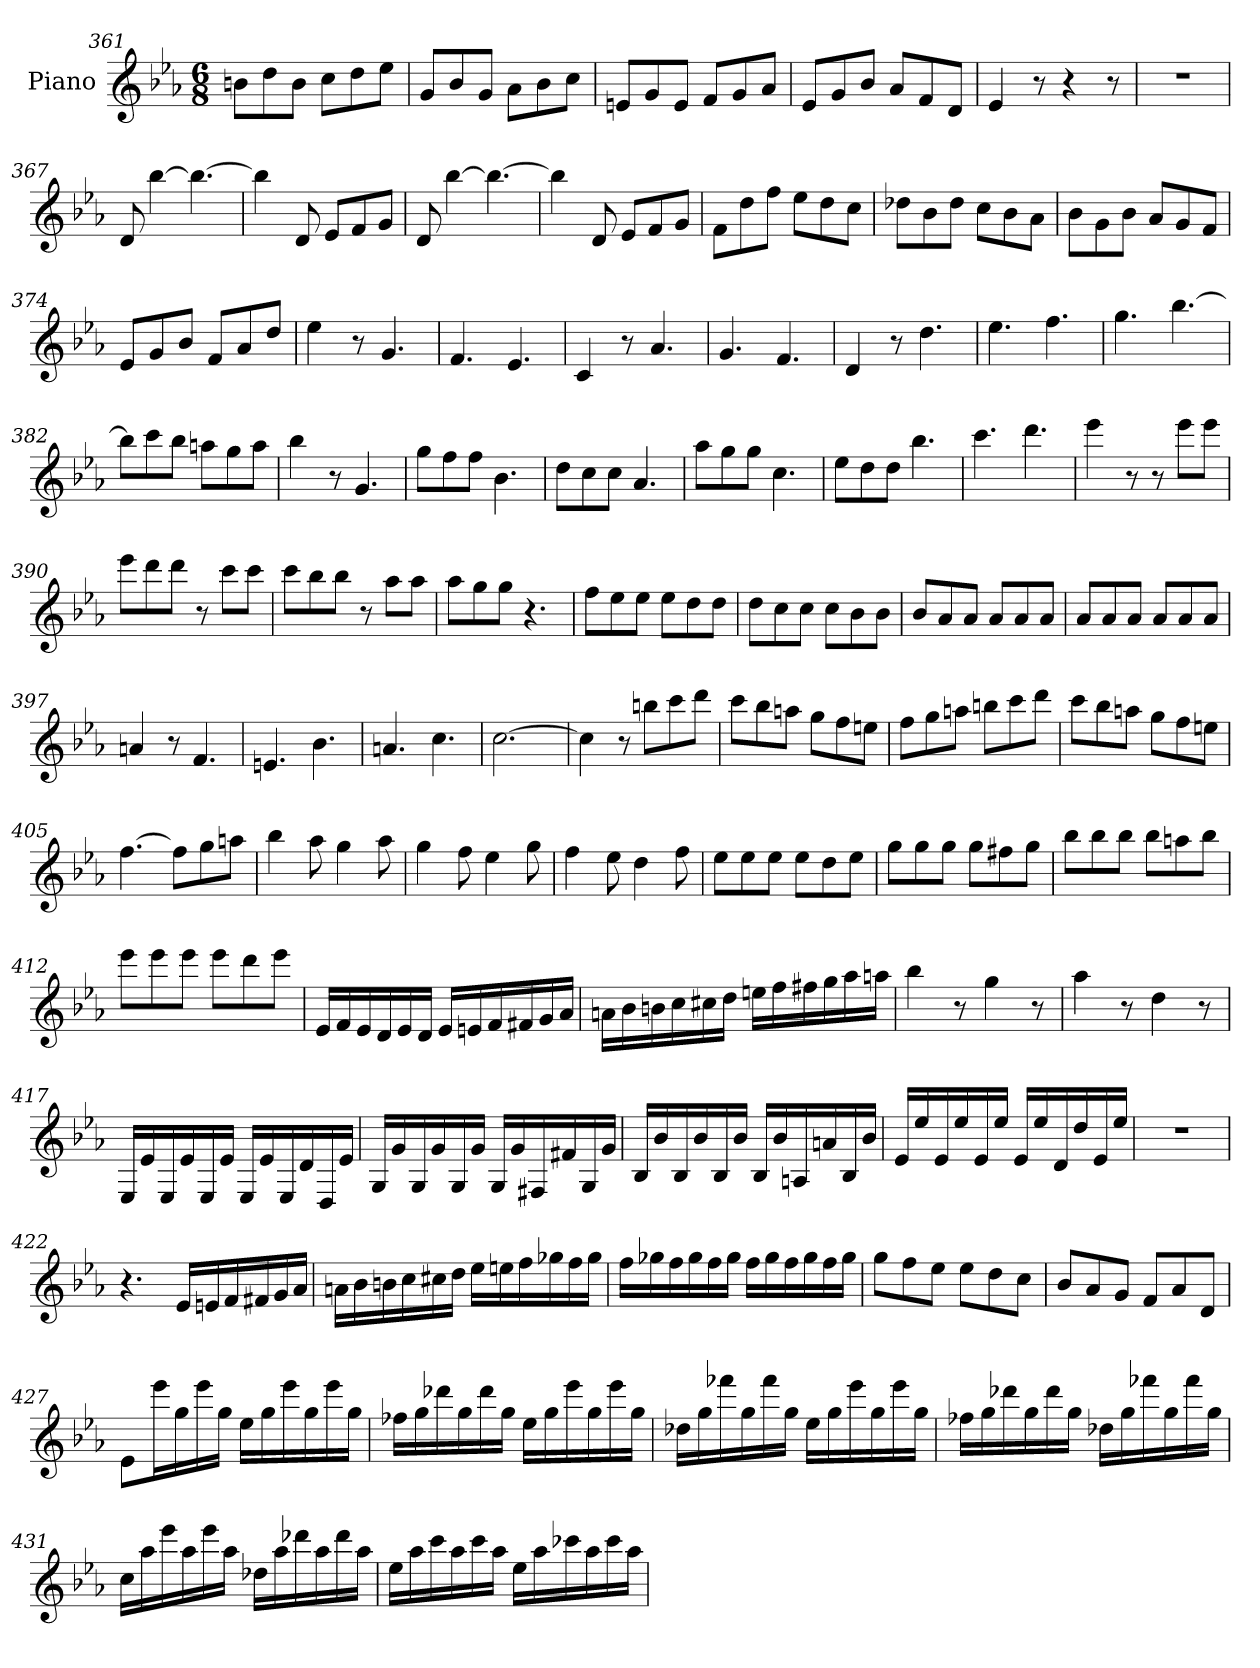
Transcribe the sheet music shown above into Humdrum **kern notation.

**kern
*part1
*staff1
*I"Piano
*I'Pno
*clefG2
*k[b-e-a-]
*M6/8
=361
8bn\L
8dd\
8b\J
8cc\L
8dd\
8ee-\J
=362
8g/L
8b-/
8g/J
8a-\L
8b-\
8cc\J
=363
8en/L
8g/
8e/J
8f/L
8g/
8a-/J
=364
8e-/L
8g/
8b-/J
8a-/L
8f/
8d/J
=365
4e-
8r
4r
8r
=366
2.r
=367
8d
[4bb-
4.bb-_
=368
4bb-]
8d
8e-/L
8f/
8g/J
=369
8d
[4bb-
4.bb-_
=370
4bb-]
8d
8e-/L
8f/
8g/J
=371
8f\L
8dd\
8ff\J
8ee-\L
8dd\
8cc\J
=372
8dd-X\L
8b-\
8dd-\J
8cc\L
8b-\
8a-\J
=373
8b-\L
8g\
8b-\J
8a-/L
8g/
8f/J
=374
8e-/L
8g/
8b-/J
8f/L
8a-/
8dd/J
=375
4ee-
8r
4.g
=376
4.f
4.e-
=377
4c
8r
4.a-
=378
4.g
4.f
=379
4d
8r
4.dd
=380
4.ee-
4.ff
=381
4.gg
[4.bb-
=382
8bb-\L]
8ccc\
8bb-\J
8aan\L
8gg\
8aa\J
=383
4bb-
8r
4.g
=384
8gg\L
8ff\
8ff\J
4.b-
=385
8dd\L
8cc\
8cc\J
4.a-
=386
8aa-\L
8gg\
8gg\J
4.cc
=387
8ee-\L
8dd\
8dd\J
4.bb-
=388
4.ccc
4.ddd
=389
4eee-
8r
8r
8eee-\L
8eee-\J
=390
8eee-\L
8ddd\
8ddd\J
8r
8ccc\L
8ccc\J
=391
8ccc\L
8bb-\
8bb-\J
8r
8aa-\L
8aa-\J
=392
8aa-\L
8gg\
8gg\J
4.r
=393
8ff\L
8ee-\
8ee-\J
8ee-\L
8dd\
8dd\J
=394
8dd\L
8cc\
8cc\J
8cc\L
8b-\
8b-\J
=395
8b-/L
8a-/
8a-/J
8a-/L
8a-/
8a-/J
=396
8a-/L
8a-/
8a-/J
8a-/L
8a-/
8a-/J
=397
4an
8r
4.f
=398
4.en
4.b-
=399
4.an
4.cc
=400
[2.cc
=401
4cc]
8r
8bbn\L
8ccc\
8ddd\J
=402
8ccc\L
8bb-\
8aan\J
8gg\L
8ff\
8een\J
=403
8ff\L
8gg\
8aan\J
8bbn\L
8ccc\
8ddd\J
=404
8ccc\L
8bb-\
8aan\J
8gg\L
8ff\
8een\J
=405
[4.ff
8ff\L]
8gg\
8aan\J
=406
4bb-
8aa-
4gg
8aa-
=407
4gg
8ff
4ee-
8gg
=408
4ff
8ee-
4dd
8ff
=409
8ee-\L
8ee-\
8ee-\J
8ee-\L
8dd\
8ee-\J
=410
8gg\L
8gg\
8gg\J
8gg\L
8ff#X\
8gg\J
=411
8bb-\L
8bb-\
8bb-\J
8bb-\L
8aan\
8bb-\J
=412
8eee-\L
8eee-\
8eee-\J
8eee-\L
8ddd\
8eee-\J
=413
16e-/LL
16f/
16e-/
16d/
16e-/
16d/JJ
16e-/LL
16en/
16f/
16f#X/
16g/
16a-/JJ
=414
16an\LL
16b-\
16bn\
16cc\
16cc#X\
16dd\JJ
16een\LL
16ff\
16ff#X\
16gg\
16aa-\
16aan\JJ
=415
4bb-
8r
4gg
8r
=416
4aa-
8r
4dd
8r
=417
16E-/LL
16e-/
16E-/
16e-/
16E-/
16e-/JJ
16E-/LL
16e-/
16E-/
16d/
16D/
16e-/JJ
=418
16G/LL
16g/
16G/
16g/
16G/
16g/JJ
16G/LL
16g/
16F#X/
16f#X/
16G/
16g/JJ
=419
16B-/LL
16b-/
16B-/
16b-/
16B-/
16b-/JJ
16B-/LL
16b-/
16An/
16an/
16B-/
16b-/JJ
=420
16e-/LL
16ee-/
16e-/
16ee-/
16e-/
16ee-/JJ
16e-/LL
16ee-/
16d/
16dd/
16e-/
16ee-/JJ
=421
2.r
=422
4.r
16e-/LL
16en/
16f/
16f#X/
16g/
16a-/JJ
=423
16an\LL
16b-\
16bn\
16cc\
16cc#X\
16dd\JJ
16ee-\LL
16een\
16ff\
16gg-X\
16ff\
16gg-\JJ
=424
16ff\LL
16gg-X\
16ff\
16gg-\
16ff\
16gg-\JJ
16ff\LL
16gg-\
16ff\
16gg-\
16ff\
16gg-\JJ
=425
8gg\L
8ff\
8ee-\J
8ee-\L
8dd\
8cc\J
=426
8b-/L
8a-/
8g/J
8f/L
8a-/
8d/J
=427
8e-\L
16eee-\L
16gg\
16eee-\
16gg\JJ
16ee-\LL
16gg\
16eee-\
16gg\
16eee-\
16gg\JJ
=428
16ff-X\LL
16gg\
16ddd-X\
16gg\
16ddd-\
16gg\JJ
16ee-\LL
16gg\
16eee-\
16gg\
16eee-\
16gg\JJ
=429
16dd-X\LL
16gg\
16fff-X\
16gg\
16fff-\
16gg\JJ
16ee-\LL
16gg\
16eee-\
16gg\
16eee-\
16gg\JJ
=430
16ff-X\LL
16gg\
16ddd-X\
16gg\
16ddd-\
16gg\JJ
16dd-X\LL
16gg\
16fff-X\
16gg\
16fff-\
16gg\JJ
=431
16cc\LL
16aa-\
16eee-\
16aa-\
16eee-\
16aa-\JJ
16dd-X\LL
16aa-\
16ddd-X\
16aa-\
16ddd-\
16aa-\JJ
=432
16ee-\LL
16aa-\
16ccc\
16aa-\
16ccc\
16aa-\JJ
16ee-\LL
16aa-\
16ccc-X\
16aa-\
16ccc-\
16aa-\JJ
=
*-
